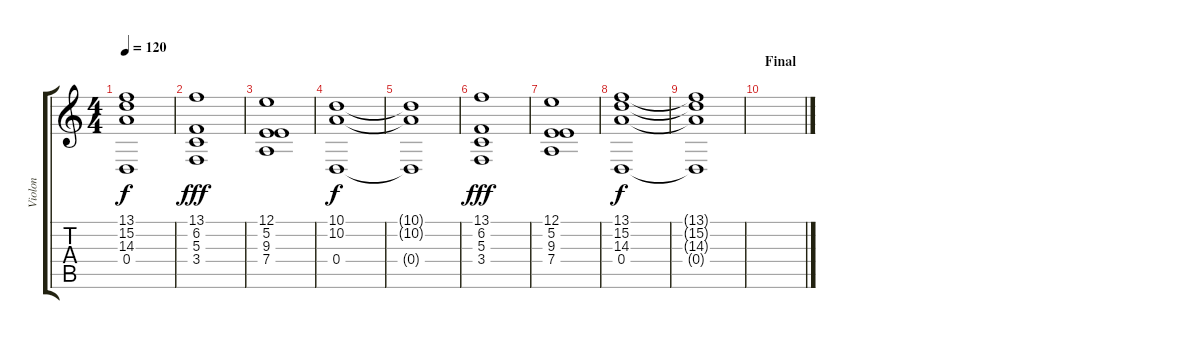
\track ("Violon" "Violon") {instrument violin}
\staff {score tabs}
\tuning (E4 B3 G3 D3 A2 E2) {hide}
\ts (4 4)
\tempo 120
\clef g2
\ks c
(13.1{t} 15.2{t} 14.3{t} 0.4{t}).1{dy f} |
(13.1 6.2 5.3 3.4).1{dy fff} |
(12.1 5.2 9.3 7.4).1 |
(10.1 10.2 0.4).1{dy f} |
(10.1{t} 10.2{t} 0.4{t}).1 |
(13.1 6.2 5.3 3.4).1{dy fff} |
(12.1 5.2 9.3 7.4).1 |
(13.1 15.2 14.3 0.4).1{dy f} |
(13.1{t} 15.2{t} 14.3{t} 0.4{t}).1 |
\section ("" "Final")
